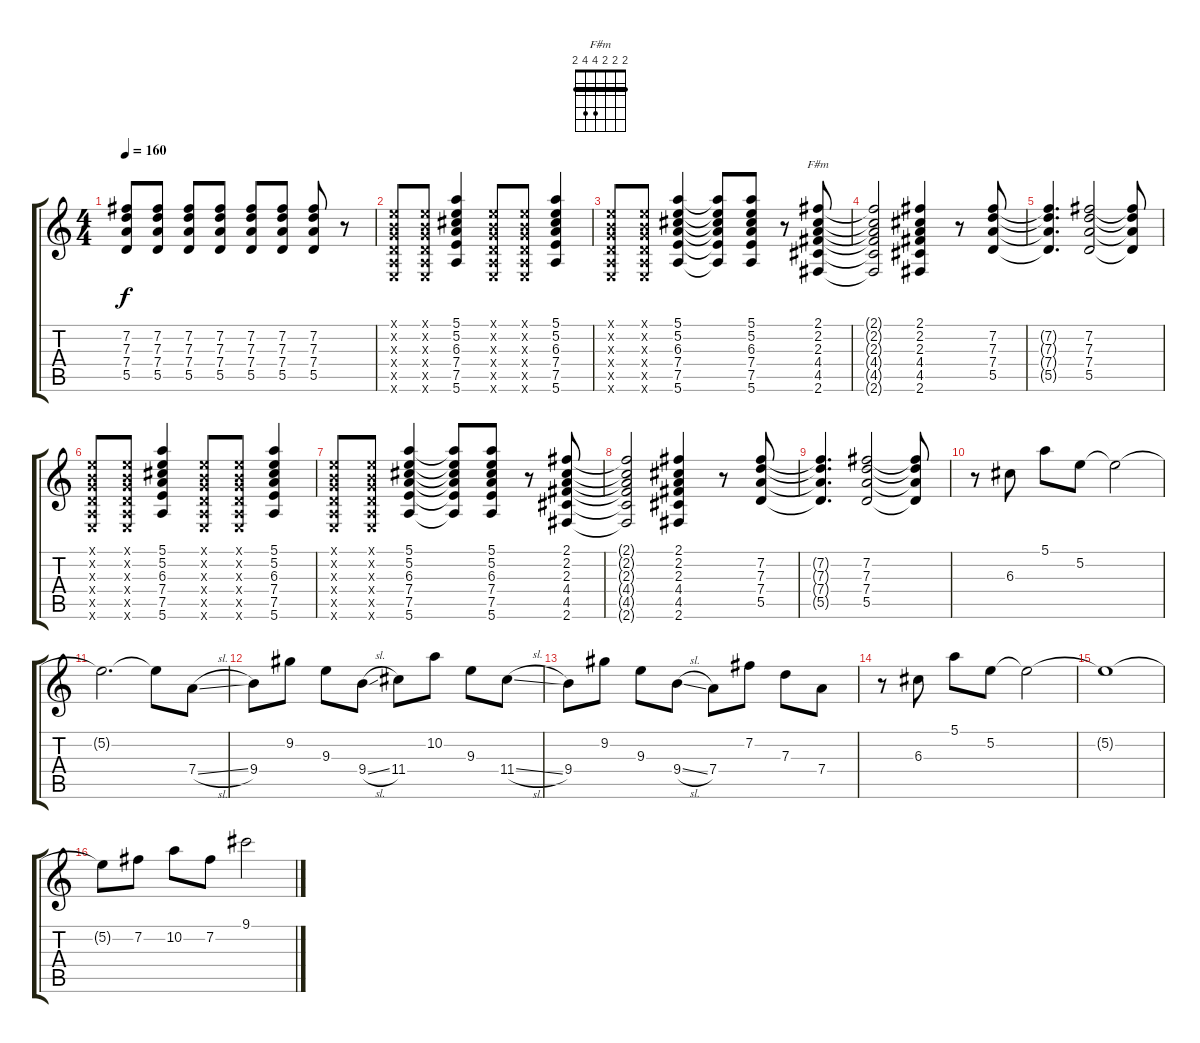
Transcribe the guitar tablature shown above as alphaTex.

\track "" {instrument electricguitarclean}
\staff {score tabs}
\tuning (E4 B3 G3 D3 A2 E2) {hide}
\chord ("F#m" 2 2 2 4 4 2) {barre 2}
\ts (4 4)
\tempo 160
\clef g2
\ks c
(7.2 7.3 7.4 5.5).8{dy f} (7.2 7.3 7.4 5.5).8 (7.2 7.3 7.4 5.5).8 (7.2 7.3 7.4 5.5).8 (7.2 7.3 7.4 5.5).8 (7.2 7.3 7.4 5.5).8 (7.2 7.3 7.4 5.5).8 r.8 |
(0.1{x} 0.2{x} 0.3{x} 0.4{x} 0.5{x} 0.6{x}).8 (0.1{x} 0.2{x} 0.3{x} 0.4{x} 0.5{x} 0.6{x}).8 (5.1 5.2 6.3 7.4 7.5 5.6).4 (0.1{x} 0.2{x} 0.3{x} 0.4{x} 0.5{x} 0.6{x}).8 (0.1{x} 0.2{x} 0.3{x} 0.4{x} 0.5{x} 0.6{x}).8 (5.1 5.2 6.3 7.4 7.5 5.6).4 |
(0.1{x} 0.2{x} 0.3{x} 0.4{x} 0.5{x} 0.6{x}).8 (0.1{x} 0.2{x} 0.3{x} 0.4{x} 0.5{x} 0.6{x}).8 (5.1 5.2 6.3 7.4 7.5 5.6).4 (5.1{t} 5.2{t} 6.3{t} 7.4{t} 7.5{t} 5.6{t}).8 (5.1 5.2 6.3 7.4 7.5 5.6).8 r.8 (2.1 2.2 2.3 4.4 4.5 2.6).8{ch "F#m"} |
(2.1{t} 2.2{t} 2.3{t} 4.4{t} 4.5{t} 2.6{t}).2 (2.1 2.2 2.3 4.4 4.5 2.6).4 r.8 (7.2 7.3 7.4 5.5).8 |
(7.2{t} 7.3{t} 7.4{t} 5.5{t}).4{d} (7.2 7.3 7.4 5.5).2 (7.2{t} 7.3{t} 7.4{t} 5.5{t}).8 |
(0.1{x} 0.2{x} 0.3{x} 0.4{x} 0.5{x} 0.6{x}).8 (0.1{x} 0.2{x} 0.3{x} 0.4{x} 0.5{x} 0.6{x}).8 (5.1 5.2 6.3 7.4 7.5 5.6).4 (0.1{x} 0.2{x} 0.3{x} 0.4{x} 0.5{x} 0.6{x}).8 (0.1{x} 0.2{x} 0.3{x} 0.4{x} 0.5{x} 0.6{x}).8 (5.1 5.2 6.3 7.4 7.5 5.6).4 |
(0.1{x} 0.2{x} 0.3{x} 0.4{x} 0.5{x} 0.6{x}).8 (0.1{x} 0.2{x} 0.3{x} 0.4{x} 0.5{x} 0.6{x}).8 (5.1 5.2 6.3 7.4 7.5 5.6).4 (5.1{t} 5.2{t} 6.3{t} 7.4{t} 7.5{t} 5.6{t}).8 (5.1 5.2 6.3 7.4 7.5 5.6).8 r.8 (2.1 2.2 2.3 4.4 4.5 2.6).8 |
(2.1{t} 2.2{t} 2.3{t} 4.4{t} 4.5{t} 2.6{t}).2 (2.1 2.2 2.3 4.4 4.5 2.6).4 r.8 (7.2 7.3 7.4 5.5).8 |
(7.2{t} 7.3{t} 7.4{t} 5.5{t}).4{d} (7.2 7.3 7.4 5.5).2 (7.2{t} 7.3{t} 7.4{t} 5.5{t}).8 |
r.8 6.3.8 5.1.8 5.2.8 5.2{t}.2 |
5.2{t}.2{d} 5.2{t}.8 7.4{sl}.8 |
9.4.8 9.2.8 9.3.8 9.4{sl}.8 11.4.8 10.2.8 9.3.8 11.4{sl}.8 |
9.4.8 9.2.8 9.3.8 9.4{sl}.8 7.4.8 7.2.8 7.3.8 7.4.8 |
r.8 6.3.8 5.1.8 5.2.8 5.2{t}.2 |
5.2{t}.1 |
5.2{t}.8 7.2.8 10.2.8 7.2.8 9.1.2
